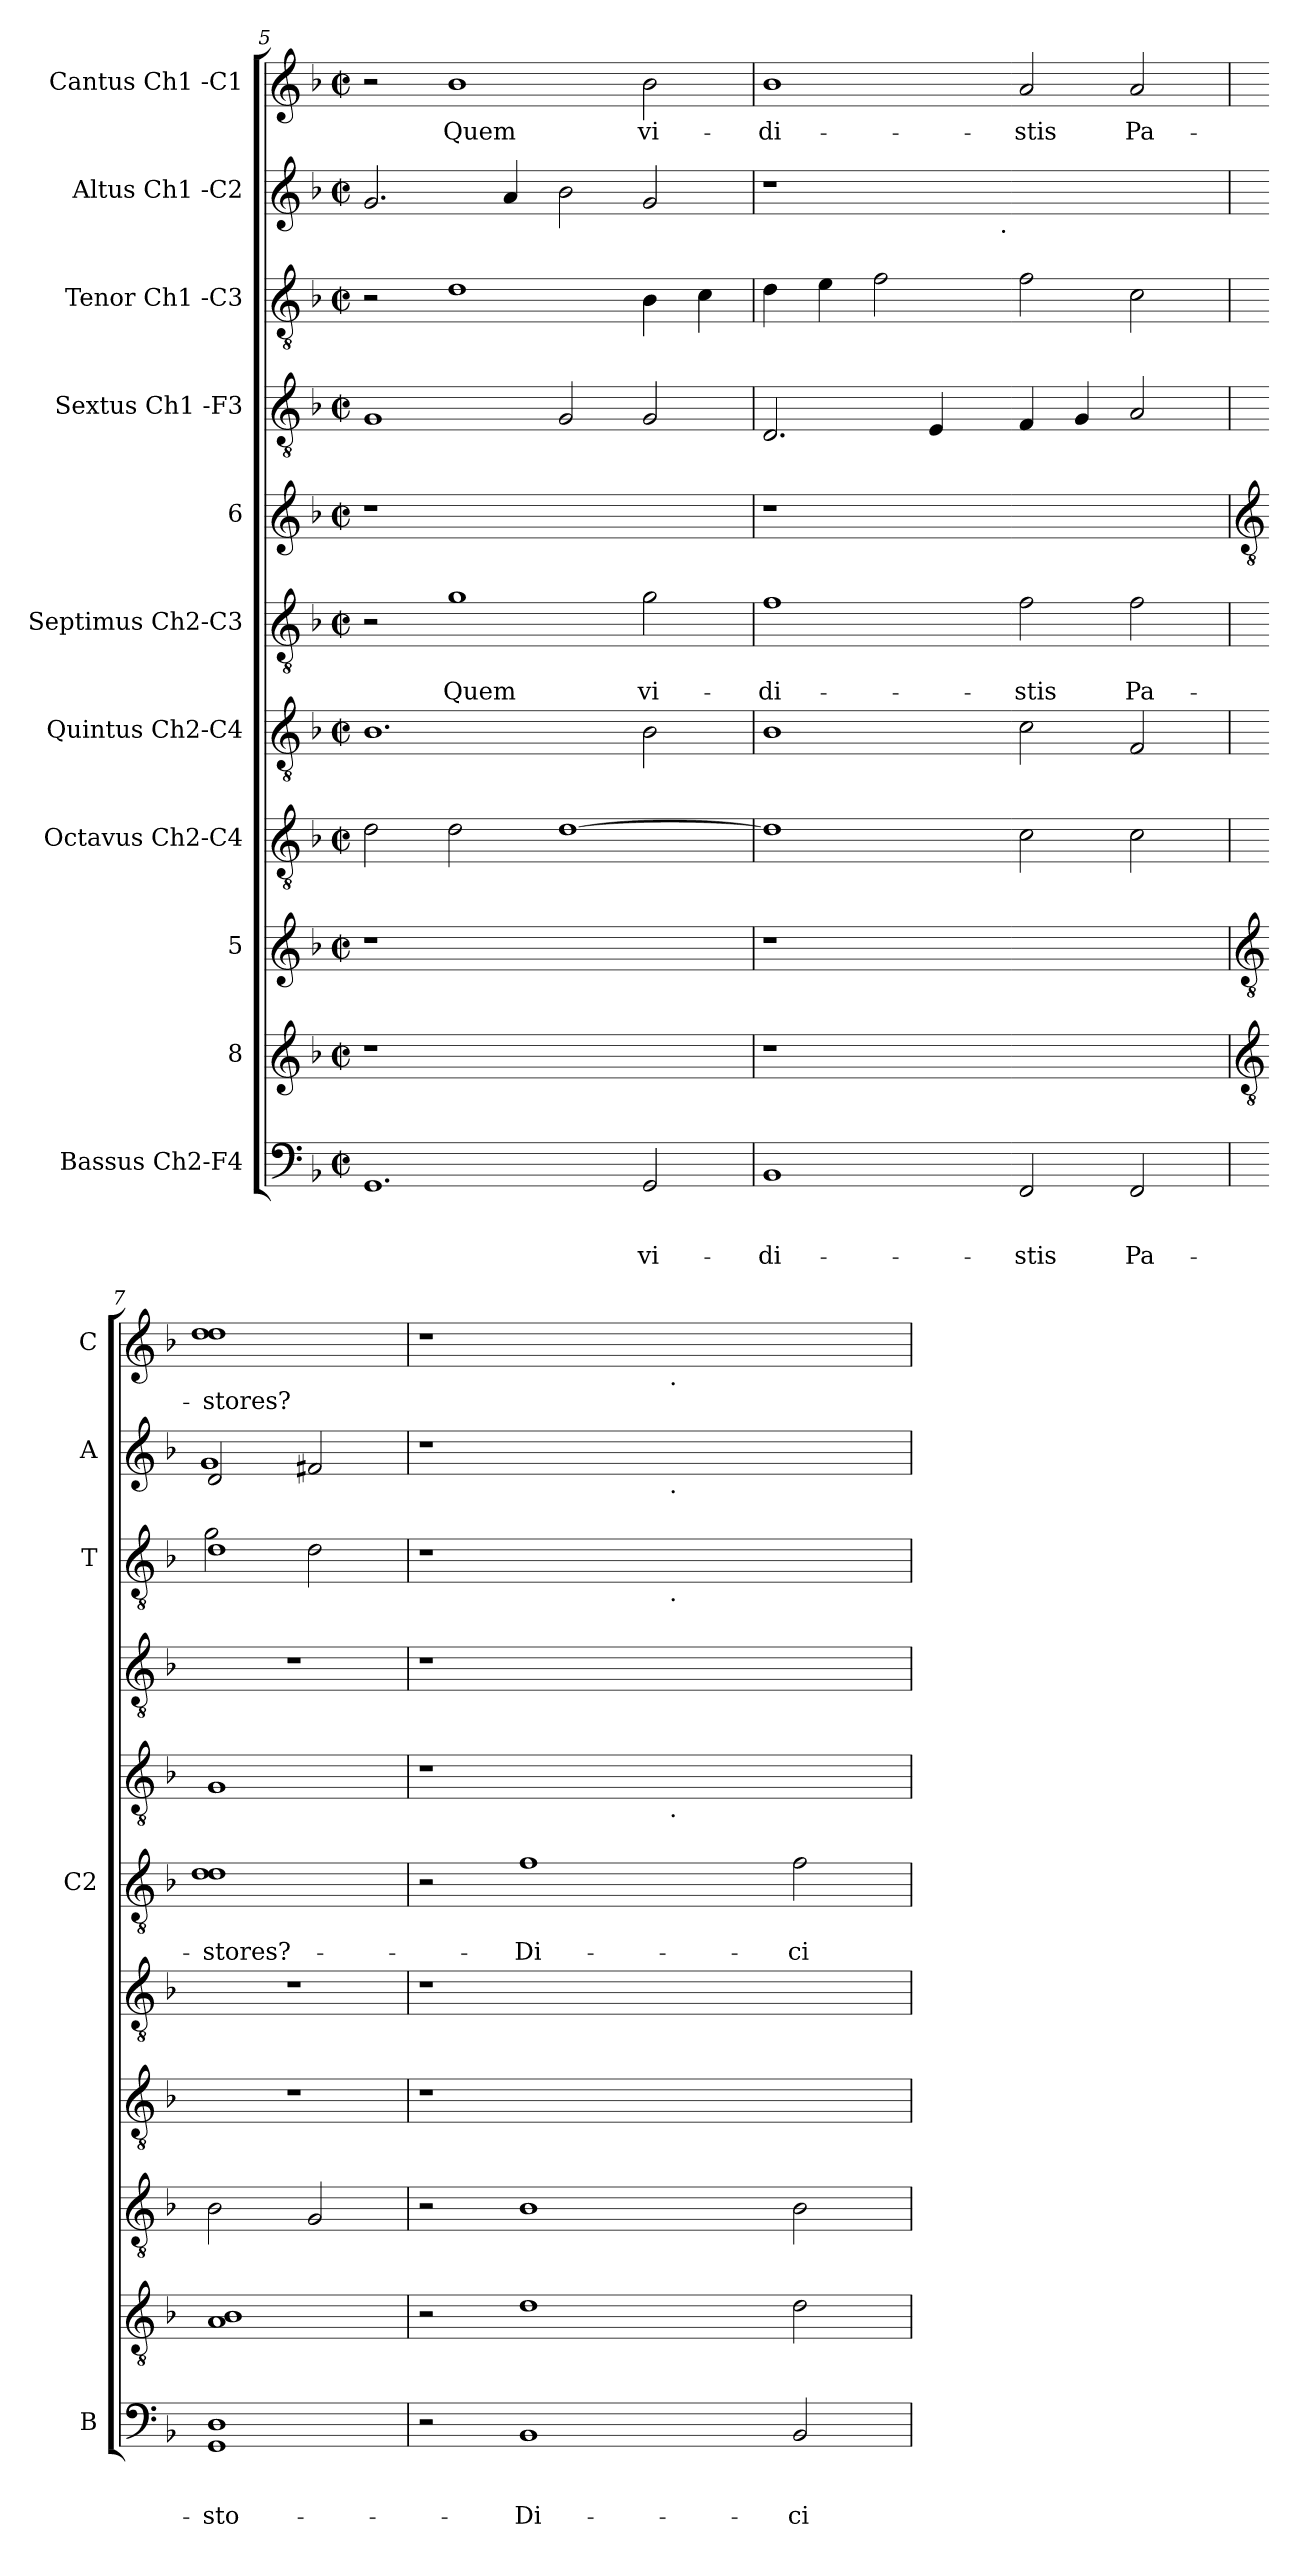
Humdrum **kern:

**kern	**text	**text	**text	**kern	**kern	**kern	**kern	**kern	**text	**text	**kern	**kern	**kern	**kern	**kern	**text
*part11	*part11	*part11	*part11	*part10	*part9	*part8	*part7	*part6	*part6	*part6	*part5	*part4	*part3	*part2	*part1	*part1
*staff11	*staff11	*staff11	*staff11	*staff10	*staff9	*staff8	*staff7	*staff6	*staff6	*staff6	*staff5	*staff4	*staff3	*staff2	*staff1	*staff1
*I"Bassus Ch2-F4	*	*	*	*I"8	*I"5	*I"Octavus Ch2-C4	*I"Quintus Ch2-C4	*I"Septimus Ch2-C3	*	*	*I"6	*I"Sextus Ch1 -F3	*I"Tenor Ch1 -C3	*I"Altus Ch1 -C2	*I"Cantus Ch1 -C1	*
*I'B	*	*	*	*	*	*	*	*I'C2	*	*	*	*	*I'T	*I'A	*I'C	*
*clefF4	*	*	*	*clefG2	*clefG2	*clefGv2	*clefGv2	*clefGv2	*	*	*clefG2	*clefGv2	*clefGv2	*clefG2	*clefG2	*
*k[b-]	*	*	*	*k[b-]	*k[b-]	*k[b-]	*k[b-]	*k[b-]	*	*	*k[b-]	*k[b-]	*k[b-]	*k[b-]	*k[b-]	*
*F:	*	*	*	*F:	*F:	*F:	*F:	*F:	*	*	*F:	*F:	*F:	*F:	*F:	*
*M2/2	*	*	*	*M2/2	*M2/2	*M2/2	*M2/2	*M2/2	*	*	*M2/2	*M2/2	*M2/2	*M2/2	*M2/2	*
*met(c|)	*	*	*	*met(c|)	*met(c|)	*met(c|)	*met(c|)	*met(c|)	*	*	*met(c|)	*met(c|)	*met(c|)	*met(c|)	*met(c|)	*
=5	=5	=5	=5	=5	=5	=5	=5	=5	=5	=5	=5	=5	=5	=5	=5	=5
1.GG	.	.	.	1r	1r	2d\	1.B-	2r	.	.	1r	1G	2r	2.g/	2r	.
!	!	!	!	!	!	!	!	!	!	!LO:LY:b	!	!	!	!	!	!LO:LY:b
.	.	.	.	.	.	2d\	.	1g	.	Quem	.	.	1d	.	1b-	Quem
.	.	.	.	.	.	.	.	.	.	.	.	.	.	4a/	.	.
.	.	.	.	1ryy	1ryy	[>1d	.	.	.	.	1ryy	2G/	.	2b-\	.	.
!	!	!	!LO:LY:a	!	!	!	!	!	!	!LO:LY:b	!	!	!	!	!	!LO:LY:b
2GG/	.	.	vi-	.	.	.	2B-\	2g\	.	vi-	.	2G/	4B-\	2g/	2b-\	vi-
.	.	.	.	.	.	.	.	.	.	.	.	.	4c\	.	.	.
=6	=6	=6	=6	=6	=6	=6	=6	=6	=6	=6	=6	=6	=6	=6	=6	=6
!	!	!	!LO:LY:a	!	!	!	!	!	!	!LO:LY:b	!	!	!	!	!	!LO:LY:b
*	*	*	*	*	*	*	*	*	*	*	*	*	*	*^	*	*
1BB-	.	.	-di-	1r	1r	1d]	1B-	1f	.	-di-	1r	2.D/	4d\	1r	2ryy	1b-	-di-
.	.	.	.	.	.	.	.	.	.	.	.	.	4e\	.	.	.	.
.	.	.	.	.	.	.	.	.	.	.	.	.	2f\	.	4ryy	.	.
.	.	.	.	.	.	.	.	.	.	.	.	4E/	.	.	8ryy	.	.
.	.	.	.	.	.	.	.	.	.	.	.	.	.	.	16ryy	.	.
.	.	.	.	.	.	.	.	.	.	.	.	.	.	.	64ryy	.	.
!	!	!	!	!	!	!	!	!	!	!	!	!	!	!	!LO:TX:b:t=.	!	!
.	.	.	.	.	.	.	.	.	.	.	.	.	.	.	1ryy	.	.
!	!	!	!LO:LY:a	!	!	!	!	!	!	!LO:LY:b	!	!	!	!	!	!	!LO:LY:b
2FF/	.	.	-stis	1ryy	1ryy	2c\	2c\	2f\	.	-stis	1ryy	4F/	2f\	1ryy	.	2a/	-stis
.	.	.	.	.	.	.	.	.	.	.	.	4G/	.	.	.	.	.
!	!	!	!LO:LY:a	!	!	!	!	!	!	!LO:LY:b	!	!	!	!	!	!	!LO:LY:b
2FF/	.	.	Pa-	.	.	2c\	2F/	2f\	.	Pa-	.	2A/	2c\	.	.	2a/	Pa-
.	.	.	.	.	.	.	.	.	.	.	.	.	.	.	32.ryy	.	.
!!LO:PB:g=z
=7	=7	=7	=7	=7	=7	=7	=7	=7	=7	=7	=7	=7	=7	=7	=7	=7	=7
*	*	*	*	*clefGv2	*clefGv2	*	*	*	*	*	*clefGv2	*	*	*	*	*	*
!	!	!	!LO:LY:a	!	!	!	!	!	!	!LO:LY:b	!	!	!	!	!	!	!LO:LY:b
*	*	*	*	*	*	*	*	*	*	*	*	*	*^	*	*	*	*
1GG 1D	.	.	-sto-	1A 1B-	2B-\	1r	1r	1d 1d	.	-stores?-	1G	1r	1d	2g\	2d/	1g	1dd 1dd	-stores?-
.	.	.	.	.	2G/	.	.	.	.	.	.	.	.	2d\	2f#X/	.	.	.
=8	=8	=8	=8	=8	=8	=8	=8	=8	=8	=8	=8	=8	=8	=8	=8	=8	=8	=8
*	*	*	*	*	*	*	*	*	*	*	*^	*	*	*	*	*	*^	*
2r	.	.	.	2r	2r	1r	1r	2r	.	.	1r	2ryy	1r	1r	2ryy	1r	2ryy	1r	2ryy	.
!	!	!	!LO:LY:a	!	!	!	!	!	!	!LO:LY:b	!	!	!	!	!	!	!	!	!	!
1BB-	.	.	-Di-	1d	1B-	.	.	1f	.	-Di-	.	4ryy	.	.	4ryy	.	4ryy	.	4ryy	.
.	.	.	.	.	.	.	.	.	.	.	.	8ryy	.	.	8ryy	.	8ryy	.	8ryy	.
.	.	.	.	.	.	.	.	.	.	.	.	16ryy	.	.	16ryy	.	16ryy	.	16ryy	.
.	.	.	.	.	.	.	.	.	.	.	.	64ryy	.	.	64ryy	.	64ryy	.	64ryy	.
!	!	!	!	!	!	!	!	!	!	!	!	!	!	!	!	!	!	!	!LO:TX:b:t=.	!
!	!	!	!	!	!	!	!	!	!	!	!	!	!	!	!	!	!LO:TX:b:t=.	!	!	!
!	!	!	!	!	!	!	!	!	!	!	!	!	!	!	!LO:TX:b:t=.	!	!	!	!	!
!	!	!	!	!	!	!	!	!	!	!	!	!LO:TX:b:t=.	!	!	!	!	!	!	!	!
.	.	.	.	.	.	.	.	.	.	.	.	1ryy	.	.	1ryy	.	1ryy	.	1ryy	.
.	.	.	.	.	.	1ryy	1ryy	.	.	.	1ryy	.	1ryy	1ryy	.	1ryy	.	1ryy	.	.
!	!	!	!LO:LY:a	!	!	!	!	!	!	!LO:LY:b	!	!	!	!	!	!	!	!	!	!
2BB-/	.	.	-ci-	2d\	2B-\	.	.	2f\	.	-ci-	.	.	.	.	.	.	.	.	.	.
.	.	.	.	.	.	.	.	.	.	.	.	32.ryy	.	.	32.ryy	.	32.ryy	.	32.ryy	.
*	*	*	*	*	*	*	*	*	*	*	*	*	*	*v	*v	*	*	*v	*v	*
*	*	*	*	*	*	*	*	*	*	*	*v	*v	*	*	*v	*v	*	*
=	=	=	=	=	=	=	=	=	=	=	=	=	=	=	=	=
*-	*-	*-	*-	*-	*-	*-	*-	*-	*-	*-	*-	*-	*-	*-	*-	*-
